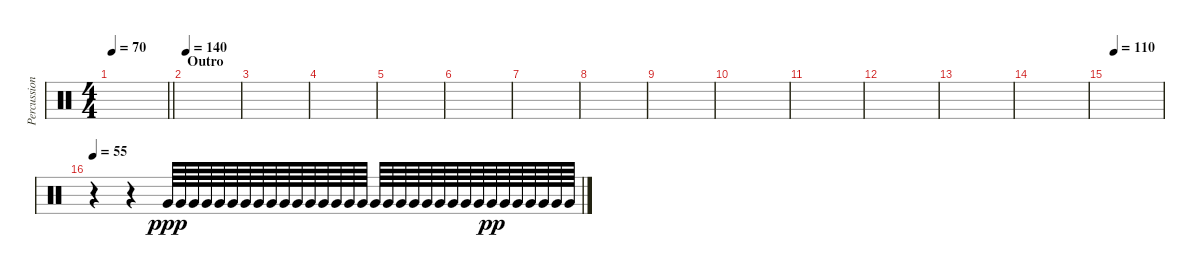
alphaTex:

\track ("Percussion" "Percussion") {instrument percussion}
\staff {score}
\articulation defaults
\ts (4 4)
\tempo 70
\clef neutral
\barLineRight lightlight
\ks c
|
\section ("" "Outro")
\tempo 140
|
|
|
|
|
|
|
|
|
|
|
|
|
\tempo (110 0.125)
|
\tempo 55
r.4 r.4 "Very Low Tom (hit)".64{dy ppp} "Very Low Tom (hit)".64 "Very Low Tom (hit)".64 "Very Low Tom (hit)".64 "Very Low Tom (hit)".64 "Very Low Tom (hit)".64 "Very Low Tom (hit)".64 "Very Low Tom (hit)".64 "Very Low Tom (hit)".64 "Very Low Tom (hit)".64 "Very Low Tom (hit)".64 "Very Low Tom (hit)".64 "Very Low Tom (hit)".64 "Very Low Tom (hit)".64 "Very Low Tom (hit)".64 "Very Low Tom (hit)".64 "Very Low Tom (hit)".64 "Very Low Tom (hit)".64 "Very Low Tom (hit)".64 "Very Low Tom (hit)".64 "Very Low Tom (hit)".64 "Very Low Tom (hit)".64 "Very Low Tom (hit)".64 "Very Low Tom (hit)".64 "Very Low Tom (hit)".64 "Very Low Tom (hit)".64{dy pp} "Very Low Tom (hit)".64 "Very Low Tom (hit)".64 "Very Low Tom (hit)".64 "Very Low Tom (hit)".64 "Very Low Tom (hit)".64 "Very Low Tom (hit)".64
